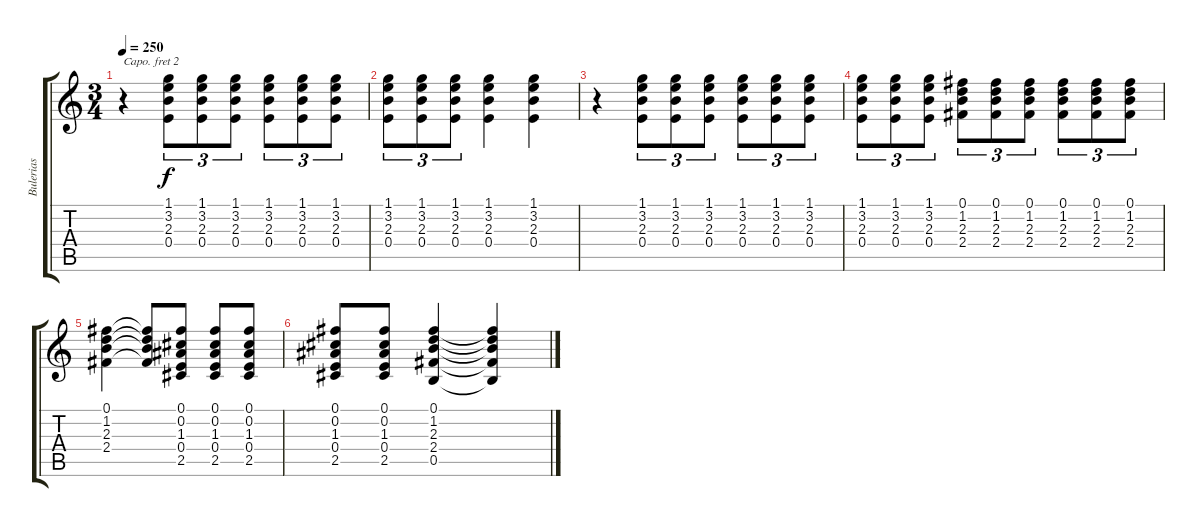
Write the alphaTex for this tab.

\track ("Bulerias" "Bulerias") {instrument acousticguitarnylon}
\staff {score tabs}
\capo 2
\tuning (E4 B3 G3 D3 A2 E2) {hide}
\ts (3 4)
\tempo 250
\clef g2
\ks c
r.4{dy f} (1.1 3.2 2.3 0.4).8{tu (3 2)} (1.1 3.2 2.3 0.4).8{tu (3 2)} (1.1 3.2 2.3 0.4).8{tu (3 2)} (1.1 3.2 2.3 0.4).8{tu (3 2)} (1.1 3.2 2.3 0.4).8{tu (3 2)} (1.1 3.2 2.3 0.4).8{tu (3 2)} |
(1.1 3.2 2.3 0.4).8{tu (3 2)} (1.1 3.2 2.3 0.4).8{tu (3 2)} (1.1 3.2 2.3 0.4).8{tu (3 2)} (1.1 3.2 2.3 0.4).4 (1.1 3.2 2.3 0.4).4 |
r.4 (1.1 3.2 2.3 0.4).8{tu (3 2)} (1.1 3.2 2.3 0.4).8{tu (3 2)} (1.1 3.2 2.3 0.4).8{tu (3 2)} (1.1 3.2 2.3 0.4).8{tu (3 2)} (1.1 3.2 2.3 0.4).8{tu (3 2)} (1.1 3.2 2.3 0.4).8{tu (3 2)} |
(1.1 3.2 2.3 0.4).8{tu (3 2)} (1.1 3.2 2.3 0.4).8{tu (3 2)} (1.1 3.2 2.3 0.4).8{tu (3 2)} (0.1 1.2 2.3 2.4).8{tu (3 2)} (0.1 1.2 2.3 2.4).8{tu (3 2)} (0.1 1.2 2.3 2.4).8{tu (3 2)} (0.1 1.2 2.3 2.4).8{tu (3 2)} (0.1 1.2 2.3 2.4).8{tu (3 2)} (0.1 1.2 2.3 2.4).8{tu (3 2)} |
(0.1 1.2 2.3 2.4).4 (0.1{t} 1.2{t} 2.3{t} 2.4{t}).8 (0.1 0.2 1.3 0.4 2.5).8 (0.1 0.2 1.3 0.4 2.5).8 (0.1 0.2 1.3 0.4 2.5).8 |
(0.1 0.2 1.3 0.4 2.5).8 (0.1 0.2 1.3 0.4 2.5).8 (0.1 1.2 2.3 2.4 0.5).4 (0.1{t} 1.2{t} 2.3{t} 2.4{t} 0.5{t}).4
